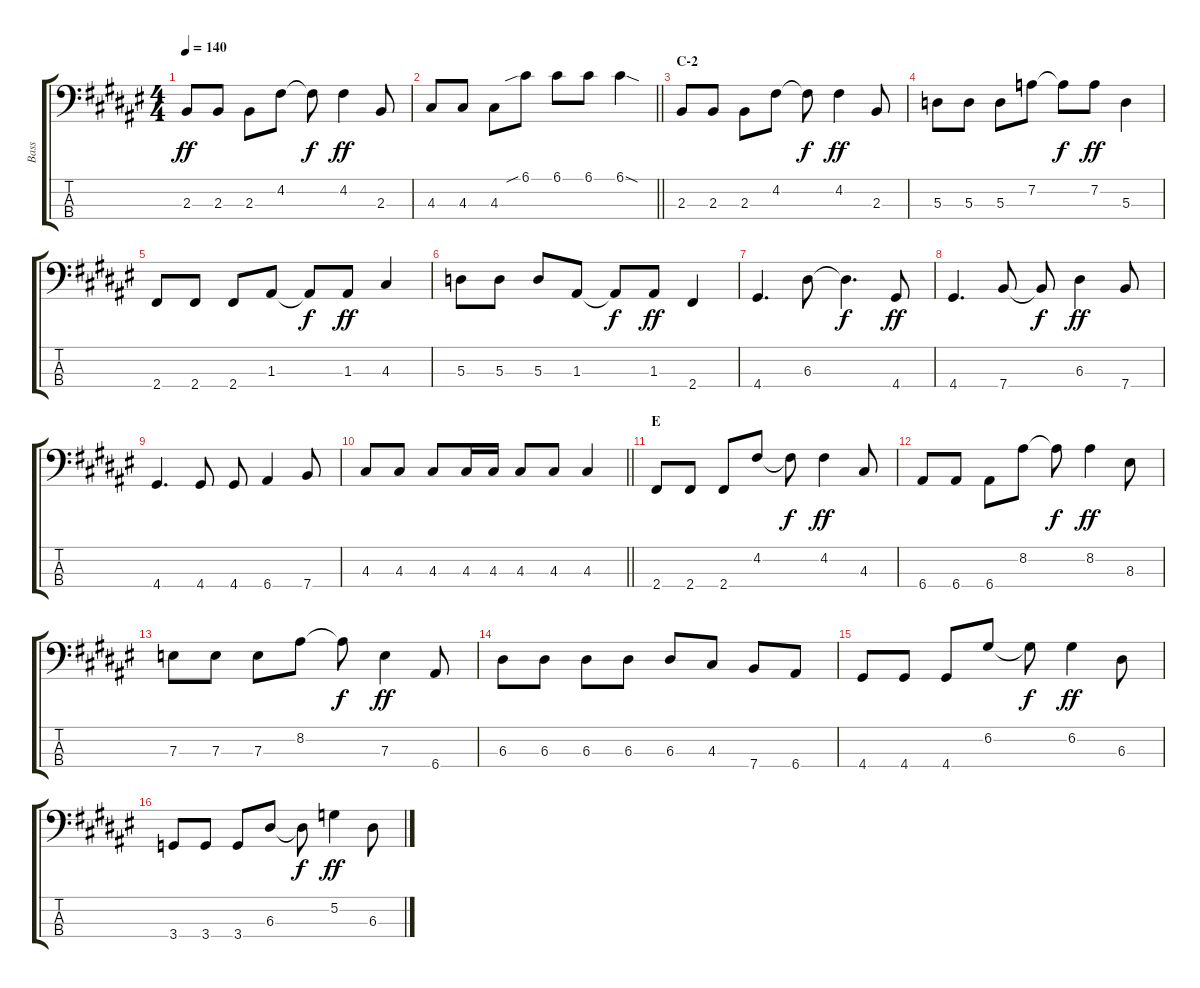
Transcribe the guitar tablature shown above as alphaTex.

\track ("Bass" "Bass") {instrument electricbasspick}
\staff {score tabs}
\tuning (G2 D2 A1 E1) {hide}
\ts (4 4)
\tempo 140
\clef f4
\ks f#
2.3.8{dy ff} 2.3.8 2.3.8 4.2.8 4.2{t}.8{dy f} 4.2.4{dy ff} 2.3.8 |
\barLineRight lightlight
4.3.8 4.3.8 4.3.8 6.1{sib}.8 6.1.8 6.1.8 6.1{sod}.4 |
\section ("" "C-2")
2.3.8 2.3.8 2.3.8 4.2.8 4.2{t}.8{dy f} 4.2.4{dy ff} 2.3.8 |
5.3.8 5.3.8 5.3.8 7.2.8 7.2{t}.8{dy f} 7.2.8{dy ff} 5.3.4 |
2.4.8 2.4.8 2.4.8 1.3.8 1.3{t}.8{dy f} 1.3.8{dy ff} 4.3.4 |
5.3.8 5.3.8 5.3.8 1.3.8 1.3{t}.8{dy f} 1.3.8{dy ff} 2.4.4 |
4.4.4{d} 6.3.8 6.3{t}.4{d dy f} 4.4.8{dy ff} |
4.4.4{d} 7.4.8 7.4{t}.8{dy f} 6.3.4{dy ff} 7.4.8 |
4.4.4{d} 4.4.8 4.4.8 6.4.4 7.4.8 |
\barLineRight lightlight
4.3.8 4.3.8 4.3.8 4.3.16 4.3.16 4.3.8 4.3.8 4.3.4 |
\section ("" "E")
2.4.8 2.4.8 2.4.8 4.2.8 4.2{t}.8{dy f} 4.2.4{dy ff} 4.3.8 |
6.4.8 6.4.8 6.4.8 8.2.8 8.2{t}.8{dy f} 8.2.4{dy ff} 8.3.8 |
7.3.8 7.3.8 7.3.8 8.2.8 8.2{t}.8{dy f} 7.3.4{dy ff} 6.4.8 |
6.3.8 6.3.8 6.3.8 6.3.8 6.3.8 4.3.8 7.4.8 6.4.8 |
4.4.8 4.4.8 4.4.8 6.2.8 6.2{t}.8{dy f} 6.2.4{dy ff} 6.3.8 |
3.4.8 3.4.8 3.4.8 6.3.8 6.3{t}.8{dy f} 5.2.4{dy ff} 6.3.8
